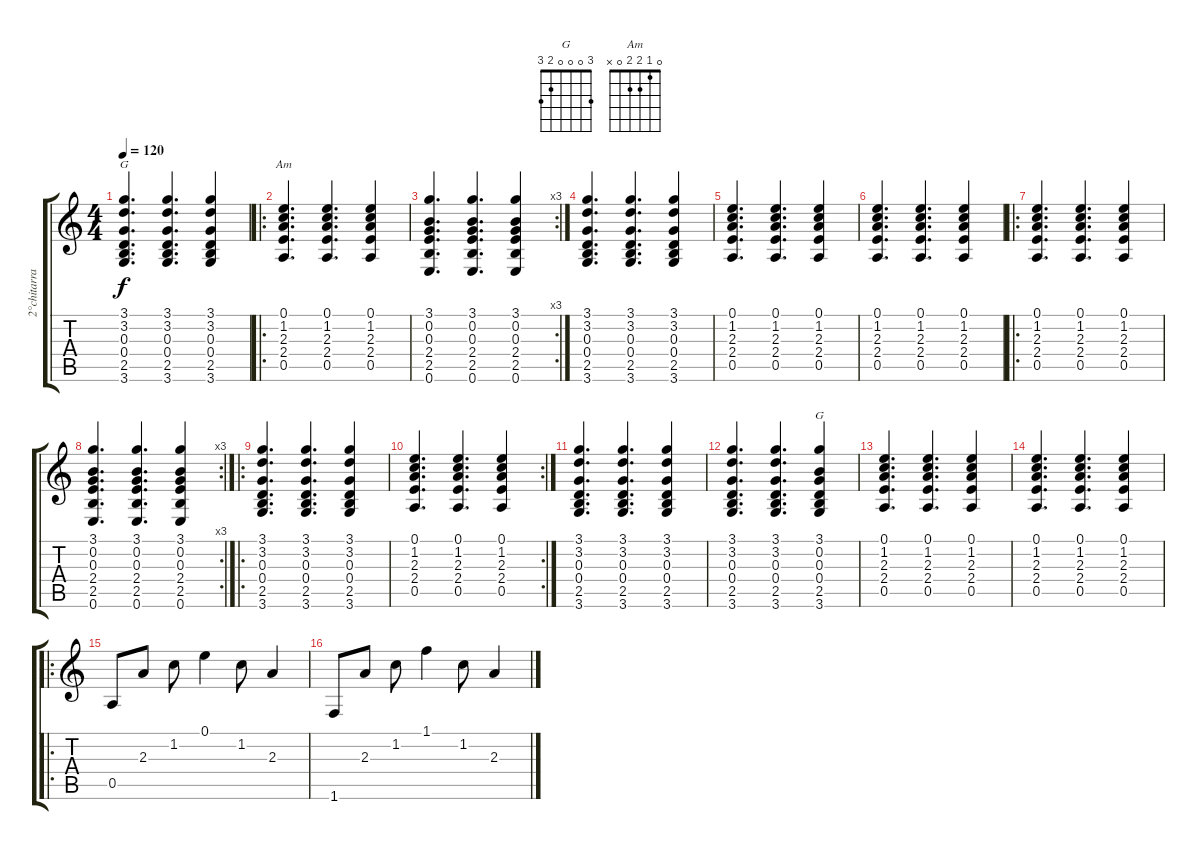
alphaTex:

\track ("2°chitarra" "2°chitarra") {instrument acousticguitarsteel}
\staff {score tabs}
\tuning (E4 B3 G3 D3 A2 E2) {hide}
\chord ("G" 3 3 0 0 2 3)
\chord ("Am" 0 1 2 2 0 x)
\chord ("G" 3 0 0 0 2 3)
\ts (4 4)
\tempo 120
\clef g2
\ks c
(3.1 3.2 0.3 0.4 2.5 3.6).4{d ch "G" dy f} (3.1 3.2 0.3 0.4 2.5 3.6).4{d} (3.1 3.2 0.3 0.4 2.5 3.6).4 |
\ro
(0.1 1.2 2.3 2.4 0.5).4{d ch "Am"} (0.1 1.2 2.3 2.4 0.5).4{d} (0.1 1.2 2.3 2.4 0.5).4 |
\rc 3
(3.1 0.2 0.3 2.4 2.5 0.6).4{d} (3.1 0.2 0.3 2.4 2.5 0.6).4{d} (3.1 0.2 0.3 2.4 2.5 0.6).4 |
(3.1 3.2 0.3 0.4 2.5 3.6).4{d} (3.1 3.2 0.3 0.4 2.5 3.6).4{d} (3.1 3.2 0.3 0.4 2.5 3.6).4 |
(0.1 1.2 2.3 2.4 0.5).4{d} (0.1 1.2 2.3 2.4 0.5).4{d} (0.1 1.2 2.3 2.4 0.5).4 |
(0.1 1.2 2.3 2.4 0.5).4{d} (0.1 1.2 2.3 2.4 0.5).4{d} (0.1 1.2 2.3 2.4 0.5).4 |
\ro
(0.1 1.2 2.3 2.4 0.5).4{d} (0.1 1.2 2.3 2.4 0.5).4{d} (0.1 1.2 2.3 2.4 0.5).4 |
\rc 3
(3.1 0.2 0.3 2.4 2.5 0.6).4{d} (3.1 0.2 0.3 2.4 2.5 0.6).4{d} (3.1 0.2 0.3 2.4 2.5 0.6).4 |
\ro
(3.1 3.2 0.3 0.4 2.5 3.6).4{d} (3.1 3.2 0.3 0.4 2.5 3.6).4{d} (3.1 3.2 0.3 0.4 2.5 3.6).4 |
\rc 2
(0.1 1.2 2.3 2.4 0.5).4{d} (0.1 1.2 2.3 2.4 0.5).4{d} (0.1 1.2 2.3 2.4 0.5).4 |
(3.1 3.2 0.3 0.4 2.5 3.6).4{d} (3.1 3.2 0.3 0.4 2.5 3.6).4{d} (3.1 3.2 0.3 0.4 2.5 3.6).4 |
(3.1 3.2 0.3 0.4 2.5 3.6).4{d} (3.1 3.2 0.3 0.4 2.5 3.6).4{d} (3.1 0.2 0.3 0.4 2.5 3.6).4{ch "G"} |
(0.1 1.2 2.3 2.4 0.5).4{d} (0.1 1.2 2.3 2.4 0.5).4{d} (0.1 1.2 2.3 2.4 0.5).4 |
(0.1 1.2 2.3 2.4 0.5).4{d} (0.1 1.2 2.3 2.4 0.5).4{d} (0.1 1.2 2.3 2.4 0.5).4 |
\ro
0.5.8 2.3.8 1.2.8 0.1.4 1.2.8 2.3.4 |
1.6.8 2.3.8 1.2.8 1.1.4 1.2.8 2.3.4
